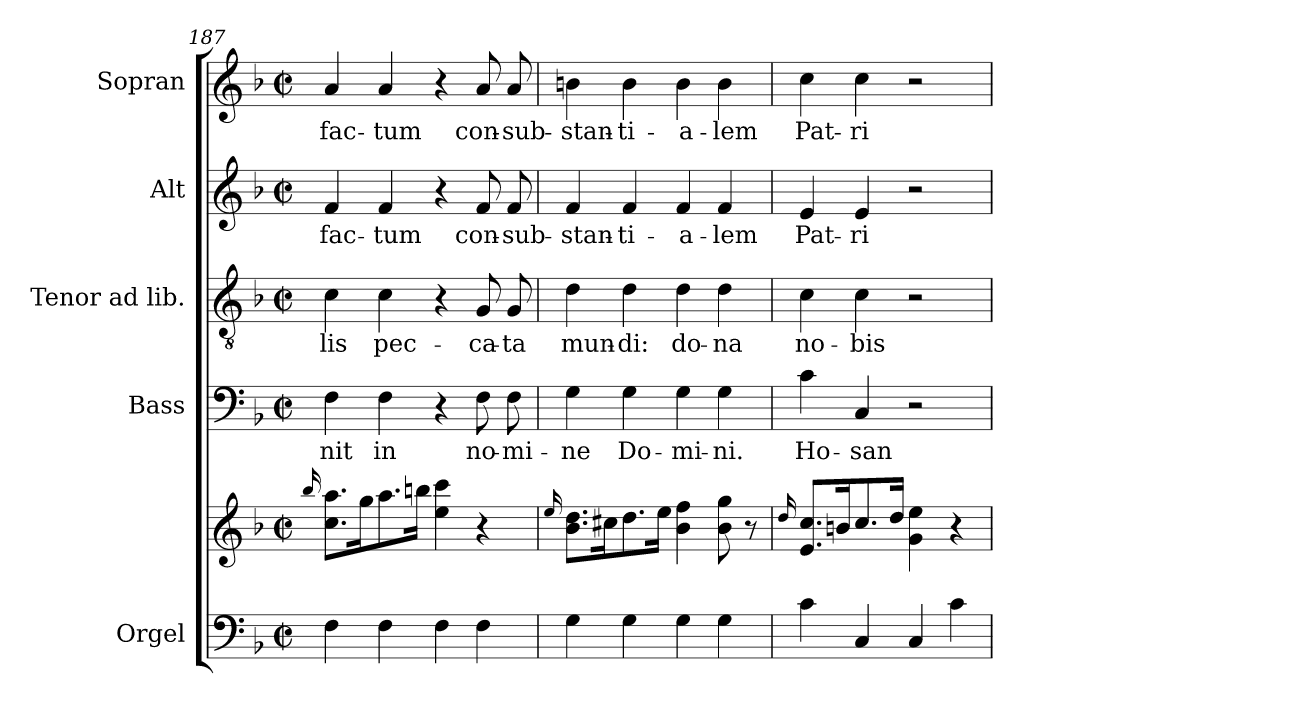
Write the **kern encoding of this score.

**kern	**kern	**kern	**text	**kern	**text	**kern	**text	**kern	**text
*part5	*part5	*part4	*part4	*part3	*part3	*part2	*part2	*part1	*part1
*staff6	*staff5	*staff4	*staff4	*staff3	*staff3	*staff2	*staff2	*staff1	*staff1
*I"Orgel	*	*I"Bass	*	*I"Tenor ad lib.	*	*I"Alt	*	*I"Sopran	*
*I'Org.	*	*I'B	*	*I'T	*	*I'A	*	*I'S	*
*clefF4	*clefG2	*clefF4	*	*clefGv2	*	*clefG2	*	*clefG2	*
*k[b-]	*k[b-]	*k[b-]	*	*k[b-]	*	*k[b-]	*	*k[b-]	*
*F:	*F:	*F:	*	*F:	*	*F:	*	*F:	*
*M2/2	*M2/2	*M2/2	*	*M2/2	*	*M2/2	*	*M2/2	*
*met(c|)	*met(c|)	*met(c|)	*	*met(c|)	*	*met(c|)	*	*met(c|)	*
=187	=187	=187	=187	=187	=187	=187	=187	=187	=187
.	16qqbb-/	.	.	.	.	.	.	.	.
!	!	!	!LO:LY:b	!	!LO:LY:b	!	!LO:LY:b	!	!LO:LY:b
4F\	8.cc\ 8.aa\L	4F\	-nit	4c\	-lis	4f/	fac-	4a/	fac-
.	16gg\k	.	.	.	.	.	.	.	.
!	!	!	!LO:LY:b	!	!LO:LY:b	!	!LO:LY:b	!	!LO:LY:b
4F\	8.aa\	4F\	in	4c\	pec-	4f/	-tum	4a/	-tum
.	16bbn\Jk	.	.	.	.	.	.	.	.
4F\	4ee\ 4ccc\	4r	.	4r	.	4r	.	4r	.
!	!	!	!LO:LY:b	!	!LO:LY:b	!	!LO:LY:b	!	!LO:LY:b
4F\	4r	8F\	no-	8G/	-ca-	8f/	con-	8a/	con-
!	!	!	!LO:LY:b	!	!LO:LY:b	!	!LO:LY:b	!	!LO:LY:b
.	.	8F\	-mi-	8G/	-ta	8f/	-sub-	8a/	-sub-
=188	=188	=188	=188	=188	=188	=188	=188	=188	=188
.	16qqee/	.	.	.	.	.	.	.	.
!	!	!	!LO:LY:b	!	!LO:LY:b	!	!LO:LY:b	!	!LO:LY:b
4G\	8.b-\ 8.dd\L	4G\	-ne	4d\	mun-	4f/	-stan-	4bn\	-stan-
.	16cc#X\k	.	.	.	.	.	.	.	.
!	!	!	!LO:LY:b	!	!LO:LY:b	!	!LO:LY:b	!	!LO:LY:b
4G\	8.dd\	4G\	Do-	4d\	-di:	4f/	-ti-	4b\	-ti-
.	16ee\Jk	.	.	.	.	.	.	.	.
!	!	!	!LO:LY:b	!	!LO:LY:b	!	!LO:LY:b	!	!LO:LY:b
4G\	4b-\ 4ff\	4G\	-mi-	4d\	do-	4f/	-a-	4b\	-a-
!	!	!	!LO:LY:b	!	!LO:LY:b	!	!LO:LY:b	!	!LO:LY:b
4G\	8b-\ 8gg\	4G\	-ni.	4d\	-na	4f/	-lem	4b\	-lem
.	8r	.	.	.	.	.	.	.	.
=189	=189	=189	=189	=189	=189	=189	=189	=189	=189
.	16qqdd/	.	.	.	.	.	.	.	.
!	!	!	!LO:LY:b	!	!LO:LY:b	!	!LO:LY:b	!	!LO:LY:b
4c\	8.e/ 8.cc/L	4c\	Ho-	4c\	no-	4e/	Pat-	4cc\	Pat-
.	16bn/k	.	.	.	.	.	.	.	.
!	!	!	!LO:LY:b	!	!LO:LY:b	!	!LO:LY:b	!	!LO:LY:b
4C/	8.cc/	4C/	-san-	4c\	-bis	4e/	-ri	4cc\	-ri
.	16dd/Jk	.	.	.	.	.	.	.	.
4C/	4g\ 4ee\	2r	.	2r	.	2r	.	2r	.
4c\	4r	.	.	.	.	.	.	.	.
=	=	=	=	=	=	=	=	=	=
*-	*-	*-	*-	*-	*-	*-	*-	*-	*-
